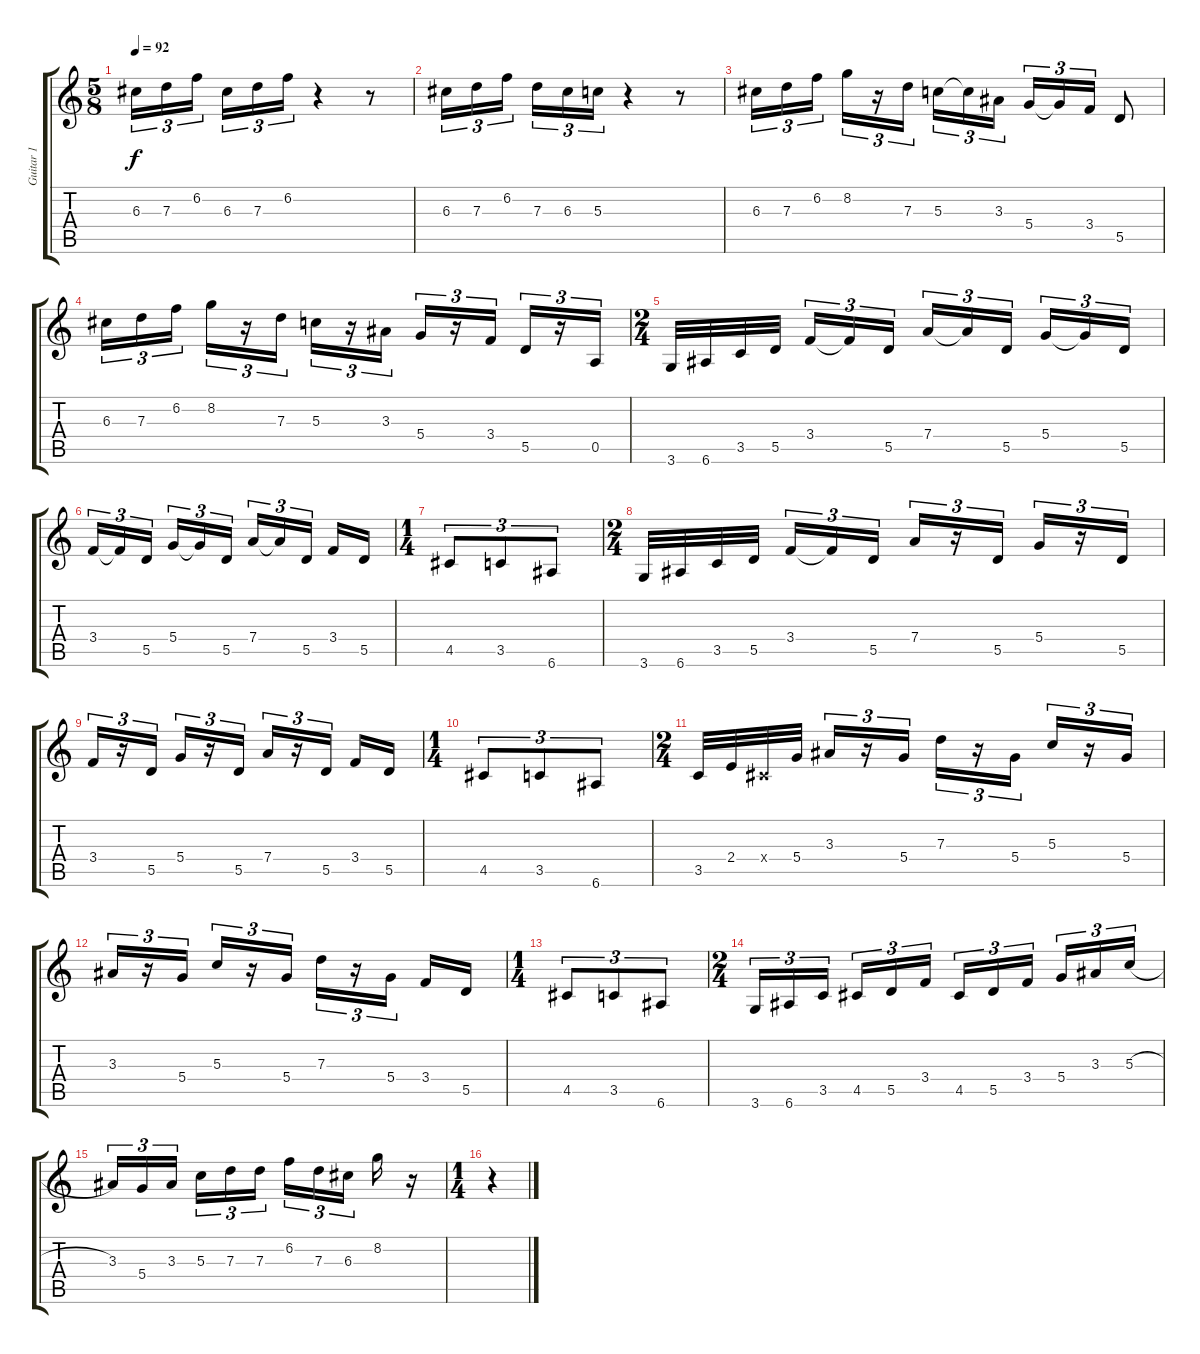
\track ("Guitar 1" "Guitar 1") {instrument overdrivenguitar}
\staff {score tabs}
\tuning (E4 B3 G3 D3 A2 E2) {hide}
\ts (5 8)
\tempo 92
\clef g2
\ks c
6.3.16{tu (3 2) dy f} 7.3.16{tu (3 2)} 6.2.16{tu (3 2)} 6.3.16{tu (3 2)} 7.3.16{tu (3 2)} 6.2.16{tu (3 2)} r.4 r.8 |
6.3.16{tu (3 2)} 7.3.16{tu (3 2)} 6.2.16{tu (3 2)} 7.3.16{tu (3 2)} 6.3.16{tu (3 2)} 5.3.16{tu (3 2)} r.4 r.8 |
6.3.16{tu (3 2)} 7.3.16{tu (3 2)} 6.2.16{tu (3 2)} 8.2.16{tu (3 2)} r.16{tu (3 2)} 7.3.16{tu (3 2)} 5.3.16{tu (3 2)} 5.3{t}.16{tu (3 2)} 3.3.16{tu (3 2)} 5.4.16{tu (3 2)} 5.4{t}.16{tu (3 2)} 3.4.16{tu (3 2)} 5.5.8 |
6.3.16{tu (3 2)} 7.3.16{tu (3 2)} 6.2.16{tu (3 2)} 8.2.16{tu (3 2)} r.16{tu (3 2)} 7.3.16{tu (3 2)} 5.3.16{tu (3 2)} r.16{tu (3 2)} 3.3.16{tu (3 2)} 5.4.16{tu (3 2)} r.16{tu (3 2)} 3.4.16{tu (3 2)} 5.5.16{tu (3 2)} r.16{tu (3 2)} 0.5.16{tu (3 2)} |
\ts (2 4)
3.6.32 6.6.32 3.5.32 5.5.32 3.4.16{tu (3 2)} 3.4{t}.16{tu (3 2)} 5.5.16{tu (3 2)} 7.4.16{tu (3 2)} 7.4{t}.16{tu (3 2)} 5.5.16{tu (3 2)} 5.4.16{tu (3 2)} 5.4{t}.16{tu (3 2)} 5.5.16{tu (3 2)} |
3.4.16{tu (3 2)} 3.4{t}.16{tu (3 2)} 5.5.16{tu (3 2)} 5.4.16{tu (3 2)} 5.4{t}.16{tu (3 2)} 5.5.16{tu (3 2)} 7.4.16{tu (3 2)} 7.4{t}.16{tu (3 2)} 5.5.16{tu (3 2)} 3.4.16 5.5.16 |
\ts (1 4)
4.5.8{tu (3 2)} 3.5.8{tu (3 2)} 6.6.8{tu (3 2)} |
\ts (2 4)
3.6.32 6.6.32 3.5.32 5.5.32 3.4.16{tu (3 2)} 3.4{t}.16{tu (3 2)} 5.5.16{tu (3 2)} 7.4.16{tu (3 2)} r.16{tu (3 2)} 5.5.16{tu (3 2)} 5.4.16{tu (3 2)} r.16{tu (3 2)} 5.5.16{tu (3 2)} |
3.4.16{tu (3 2)} r.16{tu (3 2)} 5.5.16{tu (3 2)} 5.4.16{tu (3 2)} r.16{tu (3 2)} 5.5.16{tu (3 2)} 7.4.16{tu (3 2)} r.16{tu (3 2)} 5.5.16{tu (3 2)} 3.4.16 5.5.16 |
\ts (1 4)
4.5.8{tu (3 2)} 3.5.8{tu (3 2)} 6.6.8{tu (3 2)} |
\ts (2 4)
3.5.32 2.4.32 -1.4{x}.32 5.4.32 3.3.16{tu (3 2)} r.16{tu (3 2)} 5.4.16{tu (3 2)} 7.3.16{tu (3 2)} r.16{tu (3 2)} 5.4.16{tu (3 2)} 5.3.16{tu (3 2)} r.16{tu (3 2)} 5.4.16{tu (3 2)} |
3.3.16{tu (3 2)} r.16{tu (3 2)} 5.4.16{tu (3 2)} 5.3.16{tu (3 2)} r.16{tu (3 2)} 5.4.16{tu (3 2)} 7.3.16{tu (3 2)} r.16{tu (3 2)} 5.4.16{tu (3 2)} 3.4.16 5.5.16 |
\ts (1 4)
4.5.8{tu (3 2)} 3.5.8{tu (3 2)} 6.6.8{tu (3 2)} |
\ts (2 4)
3.6.16{tu (3 2)} 6.6.16{tu (3 2)} 3.5.16{tu (3 2)} 4.5.16{tu (3 2)} 5.5.16{tu (3 2)} 3.4.16{tu (3 2)} 4.5.16{tu (3 2)} 5.5.16{tu (3 2)} 3.4.16{tu (3 2)} 5.4.16{tu (3 2)} 3.3.16{tu (3 2)} 5.3{h}.16{tu (3 2)} |
3.3.16{tu (3 2)} 5.4.16{tu (3 2)} 3.3.16{tu (3 2)} 5.3.16{tu (3 2)} 7.3.16{tu (3 2)} 7.3.16{tu (3 2)} 6.2.16{tu (3 2)} 7.3.16{tu (3 2)} 6.3.16{tu (3 2)} 8.2.16 r.16 |
\ts (1 4)
r.4
